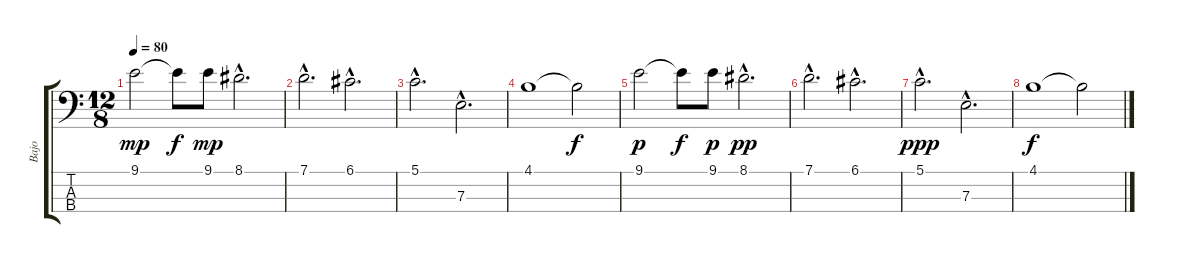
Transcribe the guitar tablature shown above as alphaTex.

\track ("Bajo" "Bajo") {instrument slapbass1}
\staff {score tabs}
\tuning (G2 D2 A1 E1) {hide}
\ts (12 8)
\tempo 80
\clef f4
\ks c
9.1.2{dy mp} 9.1{t}.8{dy f} 9.1.8{dy mp} 8.1{hac}.2{d} |
7.1{hac}.2{d} 6.1{hac}.2{d} |
5.1{hac}.2{d} 7.3{hac}.2{d} |
4.1.1 4.1{t}.2{dy f} |
9.1.2{dy p} 9.1{t}.8{dy f} 9.1.8{dy p} 8.1{hac}.2{d dy pp} |
7.1{hac}.2{d} 6.1{hac}.2{d} |
5.1{hac}.2{d dy ppp} 7.3{hac}.2{d} |
4.1.1{dy f} 4.1{t}.2
